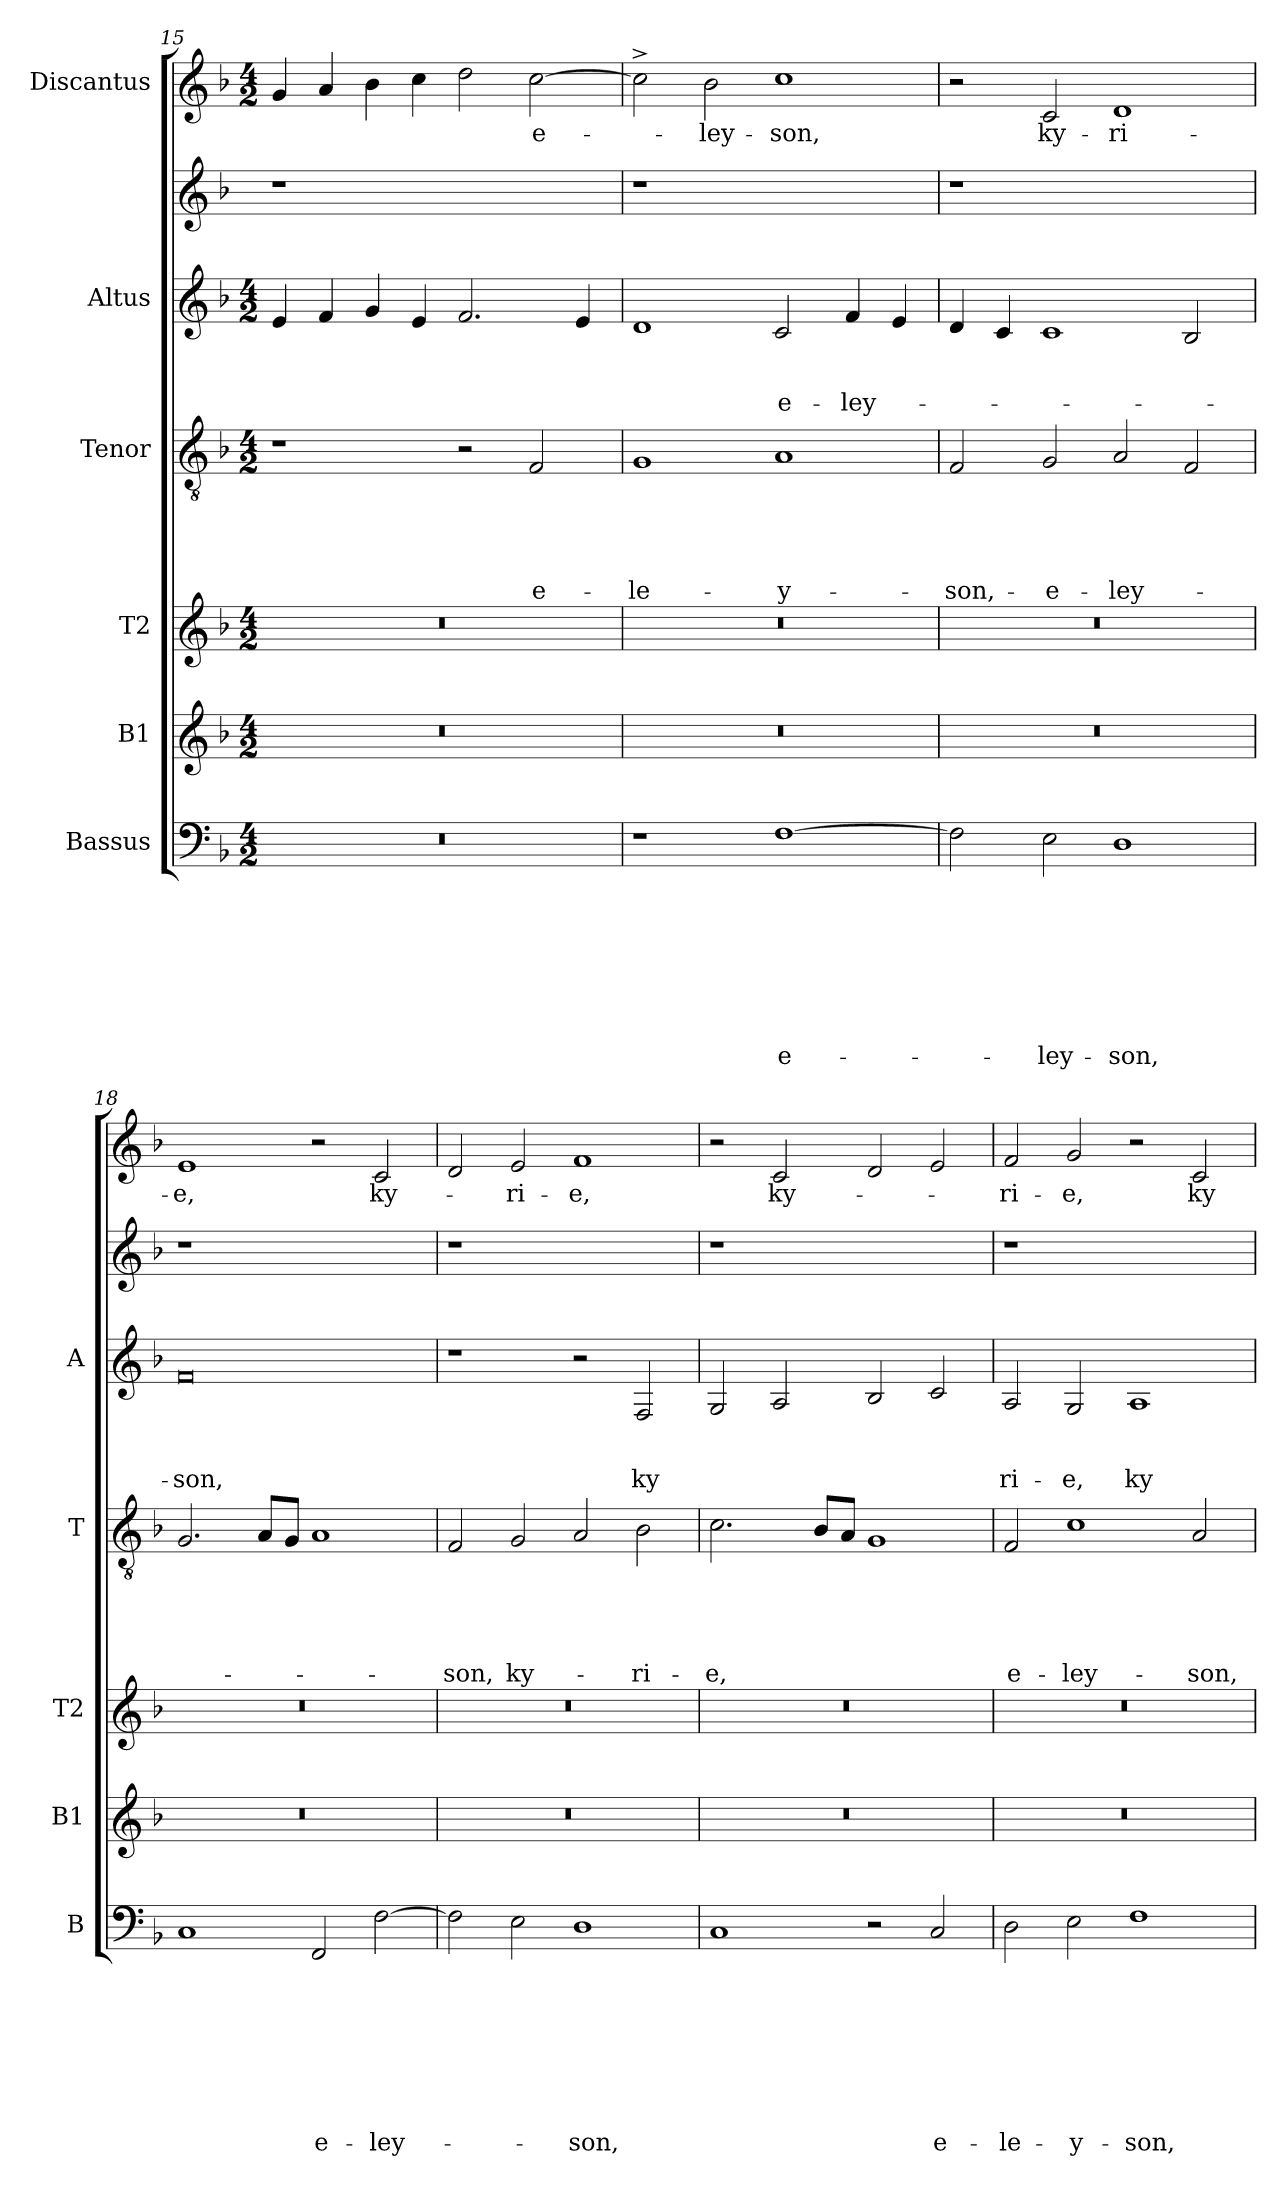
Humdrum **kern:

**kern	**text	**text	**text	**text	**text	**text	**text	**text	**kern	**kern	**kern	**text	**text	**text	**text	**text	**kern	**text	**text	**text	**kern	**kern	**text
*part7	*part7	*part7	*part7	*part7	*part7	*part7	*part7	*part7	*part6	*part5	*part4	*part4	*part4	*part4	*part4	*part4	*part3	*part3	*part3	*part3	*part2	*part1	*part1
*staff7	*staff7	*staff7	*staff7	*staff7	*staff7	*staff7	*staff7	*staff7	*staff6	*staff5	*staff4	*staff4	*staff4	*staff4	*staff4	*staff4	*staff3	*staff3	*staff3	*staff3	*staff2	*staff1	*staff1
*I"Bassus	*	*	*	*	*	*	*	*	*I"B1	*I"T2	*I"Tenor	*	*	*	*	*	*I"Altus	*	*	*	*	*I"Discantus	*
*I'B	*	*	*	*	*	*	*	*	*I'B1	*I'T2	*I'T	*	*	*	*	*	*I'A	*	*	*	*	*	*
*clefF4	*	*	*	*	*	*	*	*	*clefG2	*clefG2	*clefGv2	*	*	*	*	*	*clefG2	*	*	*	*clefG2	*clefG2	*
*k[b-]	*	*	*	*	*	*	*	*	*k[b-]	*k[b-]	*k[b-]	*	*	*	*	*	*k[b-]	*	*	*	*k[b-]	*k[b-]	*
*F:	*	*	*	*	*	*	*	*	*F:	*F:	*F:	*	*	*	*	*	*F:	*	*	*	*F:	*F:	*
*M4/2	*	*	*	*	*	*	*	*	*M4/2	*M4/2	*M4/2	*	*	*	*	*	*M4/2	*	*	*	*	*M4/2	*
=15	=15	=15	=15	=15	=15	=15	=15	=15	=15	=15	=15	=15	=15	=15	=15	=15	=15	=15	=15	=15	=15	=15	=15
!LO:N:vis=1	!	!	!	!	!	!	!	!	!	!	!	!	!	!	!	!	!	!	!	!	!	!	!
0r	.	.	.	.	.	.	.	.	0r	0r	1r	.	.	.	.	.	4e/	.	.	.	1r	4g/	.
.	.	.	.	.	.	.	.	.	.	.	.	.	.	.	.	.	4f/	.	.	.	.	4a/	.
.	.	.	.	.	.	.	.	.	.	.	.	.	.	.	.	.	4g/	.	.	.	.	4b-\	.
.	.	.	.	.	.	.	.	.	.	.	.	.	.	.	.	.	4e/	.	.	.	.	4cc\	.
.	.	.	.	.	.	.	.	.	.	.	2r	.	.	.	.	.	2.f/	.	.	.	1ryy	2dd\	.
!	!	!	!	!	!	!	!	!	!	!	!	!	!	!	!	!LO:LY:b	!	!	!	!	!	!	!LO:LY:b
.	.	.	.	.	.	.	.	.	.	.	2F/	.	.	.	.	e-	.	.	.	.	.	[>2cc\	-e-
.	.	.	.	.	.	.	.	.	.	.	.	.	.	.	.	.	4e/	.	.	.	.	.	.
=16	=16	=16	=16	=16	=16	=16	=16	=16	=16	=16	=16	=16	=16	=16	=16	=16	=16	=16	=16	=16	=16	=16	=16
!	!	!	!	!	!	!	!	!	!	!	!	!	!	!	!	!LO:LY:b	!	!	!	!	!	!	!
1r	.	.	.	.	.	.	.	.	0r	0r	1G	.	.	.	.	-le-	1d	.	.	.	1r	2cc^>\]	.
!	!	!	!	!	!	!	!	!	!	!	!	!	!	!	!	!	!	!	!	!	!	!	!LO:LY:b
.	.	.	.	.	.	.	.	.	.	.	.	.	.	.	.	.	.	.	.	.	.	2b-\	-ley-
!	!	!	!	!	!	!	!	!LO:LY:b:rj	!	!	!	!	!	!	!	!LO:LY:b:rj	!	!	!	!LO:LY:b	!	!	!LO:LY:b
[>1F	.	.	.	.	.	.	.	e-	.	.	1A	.	.	.	.	-y-	2c/	.	.	-e-	1ryy	1cc	-son,
!	!	!	!	!	!	!	!	!	!	!	!	!	!	!	!	!	!	!	!	!LO:LY:b	!	!	!
.	.	.	.	.	.	.	.	.	.	.	.	.	.	.	.	.	4f/	.	.	-ley-	.	.	.
.	.	.	.	.	.	.	.	.	.	.	.	.	.	.	.	.	4e/	.	.	.	.	.	.
=17	=17	=17	=17	=17	=17	=17	=17	=17	=17	=17	=17	=17	=17	=17	=17	=17	=17	=17	=17	=17	=17	=17	=17
!	!	!	!	!	!	!	!	!	!	!	!	!	!	!	!	!LO:LY:b	!	!	!	!	!	!	!
2F\]	.	.	.	.	.	.	.	.	0r	0r	2F/	.	.	.	.	-son,-	4d/	.	.	.	1r	2r	.
.	.	.	.	.	.	.	.	.	.	.	.	.	.	.	.	.	4c/	.	.	.	.	.	.
!	!	!	!	!	!	!	!	!LO:LY:b	!	!	!	!	!	!	!	!LO:LY:b	!	!	!	!	!	!	!LO:LY:b
2E\	.	.	.	.	.	.	.	-ley-	.	.	2G/	.	.	.	.	-e-	1c	.	.	.	.	2c/	ky-
!	!	!	!	!	!	!	!	!LO:LY:b	!	!	!	!	!	!	!	!LO:LY:b	!	!	!	!	!	!	!LO:LY:b
1D	.	.	.	.	.	.	.	-son,	.	.	2A/	.	.	.	.	-ley-	.	.	.	.	1ryy	1d	-ri-
.	.	.	.	.	.	.	.	.	.	.	2F/	.	.	.	.	.	2B-/	.	.	.	.	.	.
=18	=18	=18	=18	=18	=18	=18	=18	=18	=18	=18	=18	=18	=18	=18	=18	=18	=18	=18	=18	=18	=18	=18	=18
!	!	!	!	!	!	!	!	!	!	!	!	!	!	!	!	!	!	!	!	!LO:LY:b	!	!	!LO:LY:b:rj
1C	.	.	.	.	.	.	.	.	0r	0r	2.G/	.	.	.	.	.	0f	.	.	-son,	1r	1e	-e,
.	.	.	.	.	.	.	.	.	.	.	8A/L	.	.	.	.	.	.	.	.	.	.	.	.
.	.	.	.	.	.	.	.	.	.	.	8G/J	.	.	.	.	.	.	.	.	.	.	.	.
!	!	!	!	!	!	!	!	!LO:LY:b	!	!	!	!	!	!	!	!	!	!	!	!	!	!	!
2FF/	.	.	.	.	.	.	.	e-	.	.	1A	.	.	.	.	.	.	.	.	.	1ryy	2r	.
!	!	!	!	!	!	!	!	!LO:LY:b	!	!	!	!	!	!	!	!	!	!	!	!	!	!	!LO:LY:b
[>2F\	.	.	.	.	.	.	.	-ley-	.	.	.	.	.	.	.	.	.	.	.	.	.	2c/	ky-
!!LO:PB:g=z
=19	=19	=19	=19	=19	=19	=19	=19	=19	=19	=19	=19	=19	=19	=19	=19	=19	=19	=19	=19	=19	=19	=19	=19
!	!	!	!	!	!	!	!	!	!	!	!	!	!	!	!	!LO:LY:b	!	!	!	!	!	!	!
2F\]	.	.	.	.	.	.	.	.	0r	0r	2F/	.	.	.	.	-son,	1r	.	.	.	1r	2d/	.
!	!	!	!	!	!	!	!	!	!	!	!	!	!	!	!	!LO:LY:b	!	!	!	!	!	!	!LO:LY:b
2E\	.	.	.	.	.	.	.	.	.	.	2G/	.	.	.	.	ky-	.	.	.	.	.	2e/	-ri-
!	!	!	!	!	!	!	!	!LO:LY:b	!	!	!	!	!	!	!	!	!	!	!	!	!	!	!LO:LY:b:rj
1D	.	.	.	.	.	.	.	-son,	.	.	2A/	.	.	.	.	.	2r	.	.	.	1ryy	1f	-e,
!	!	!	!	!	!	!	!	!	!	!	!	!	!	!	!	!LO:LY:b	!	!	!	!LO:LY:b	!	!	!
.	.	.	.	.	.	.	.	.	.	.	2B-\	.	.	.	.	-ri-	2F/	.	.	ky	.	.	.
=20	=20	=20	=20	=20	=20	=20	=20	=20	=20	=20	=20	=20	=20	=20	=20	=20	=20	=20	=20	=20	=20	=20	=20
!	!	!	!	!	!	!	!	!	!	!	!	!	!	!	!	!LO:LY:b	!	!	!	!	!	!	!
1C	.	.	.	.	.	.	.	.	0r	0r	2.c\	.	.	.	.	-e,	2G/	.	.	.	1r	2r	.
!	!	!	!	!	!	!	!	!	!	!	!	!	!	!	!	!	!	!	!	!	!	!	!LO:LY:b
.	.	.	.	.	.	.	.	.	.	.	.	.	.	.	.	.	2A/	.	.	.	.	2c/	ky-
.	.	.	.	.	.	.	.	.	.	.	8B-/L	.	.	.	.	.	.	.	.	.	.	.	.
.	.	.	.	.	.	.	.	.	.	.	8A/J	.	.	.	.	.	.	.	.	.	.	.	.
2r	.	.	.	.	.	.	.	.	.	.	1G	.	.	.	.	.	2B-/	.	.	.	1ryy	2d/	.
!	!	!	!	!	!	!	!	!LO:LY:b	!	!	!	!	!	!	!	!	!	!	!	!	!	!	!
2C/	.	.	.	.	.	.	.	e-	.	.	.	.	.	.	.	.	2c/	.	.	.	.	2e/	.
=21	=21	=21	=21	=21	=21	=21	=21	=21	=21	=21	=21	=21	=21	=21	=21	=21	=21	=21	=21	=21	=21	=21	=21
!	!	!	!	!	!	!	!	!LO:LY:b	!	!	!	!	!	!	!	!LO:LY:b	!	!	!	!LO:LY:b	!	!	!LO:LY:b
2D\	.	.	.	.	.	.	.	-le-	0r	0r	2F/	.	.	.	.	e-	2A/	.	.	ri-	1r	2f/	-ri-
!	!	!	!	!	!	!	!	!LO:LY:b	!	!	!	!	!	!	!	!LO:LY:b	!	!	!	!LO:LY:b	!	!	!LO:LY:b
2E\	.	.	.	.	.	.	.	-y-	.	.	1c	.	.	.	.	-ley-	2G/	.	.	-e,	.	2g/	-e,
!	!	!	!	!	!	!	!	!LO:LY:b	!	!	!	!	!	!	!	!	!	!	!	!LO:LY:b	!	!	!
1F	.	.	.	.	.	.	.	-son,	.	.	.	.	.	.	.	.	1A	.	.	ky-	1ryy	2r	.
!	!	!	!	!	!	!	!	!	!	!	!	!	!	!	!	!LO:LY:b	!	!	!	!	!	!	!LO:LY:b
.	.	.	.	.	.	.	.	.	.	.	2A/	.	.	.	.	-son,	.	.	.	.	.	2c/	ky-
=	=	=	=	=	=	=	=	=	=	=	=	=	=	=	=	=	=	=	=	=	=	=	=
*-	*-	*-	*-	*-	*-	*-	*-	*-	*-	*-	*-	*-	*-	*-	*-	*-	*-	*-	*-	*-	*-	*-	*-
